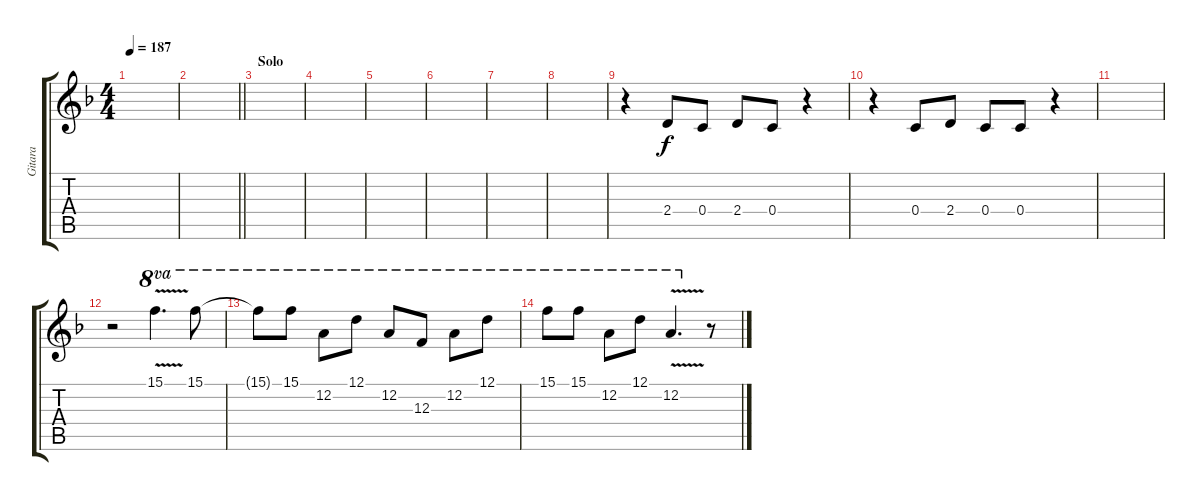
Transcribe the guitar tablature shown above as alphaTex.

\track ("Gitara" "Gitara") {instrument distortionguitar}
\staff {score tabs}
\tuning (D4 A3 F3 C3 G2 C2) {hide}
\ts (4 4)
\tempo 187
\clef g2
\ks dminor
|
\barLineRight lightlight
|
\section ("" "Solo")
|
|
|
|
|
|
r.4 2.4.8 0.4.8 2.4.8 0.4.8 r.4 |
r.4 0.4.8 2.4.8 0.4.8 0.4.8 r.4 |
|
r.2 15.1{v}.4{d ot 8va} 15.1.8{ot 8va} |
15.1{t}.8{ot 8va} 15.1.8{ot 8va} 12.2.8{ot 8va} 12.1.8{ot 8va} 12.2.8{ot 8va} 12.3.8{ot 8va} 12.2.8{ot 8va} 12.1.8{ot 8va} |
15.1.8{ot 8va} 15.1.8{ot 8va} 12.2.8{ot 8va} 12.1.8{ot 8va} 12.2{v}.4{d ot 8va} r.8
